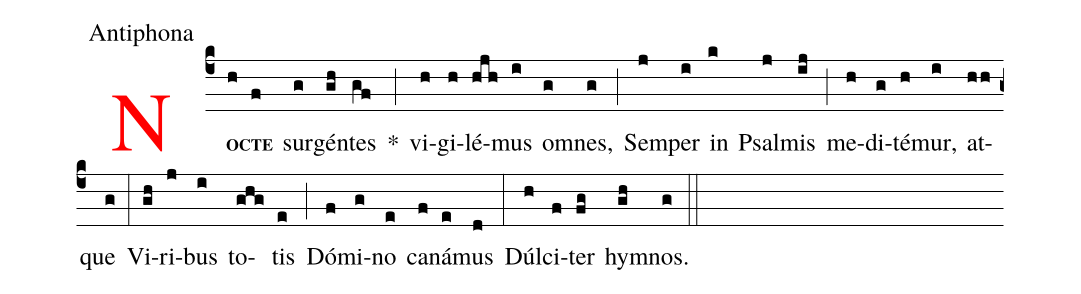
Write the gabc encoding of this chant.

office-part: Antiphona;
%%
<v>\frot{N}</v><v>\bf\scriptsize{O}</v>(c4h)<v>\bf\scriptsize{CTE}</v>(f) sur(g)gén(gh)tes(gf) *(;)
vi(h)gi(h)lé(hjh)mus(i) om(g)nes,(g) (;)
Sem(j)per(i) in(k) Psal(j)mis(ij) (;) me(h)di(g)té(h)mur,(i) at(hh)que(g) (:)
Vi(gh)ri(j)bus(i) to(ghg)tis(e) (;)
Dó(f)mi(g)no(e) ca(f)ná(e)mus(d) (:)
Dúl(h)ci(f)ter(fg) hym(gh)nos.(g)
(::)
